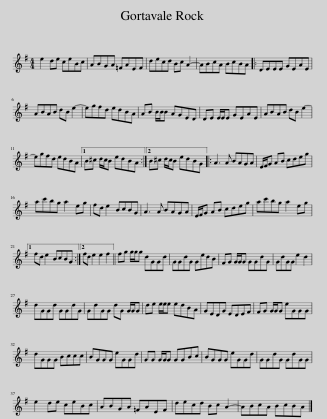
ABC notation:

X:1
L:1/8
M:4/4
I:linebreak $
K:Emin
V:1 treble
V:1
 e2 de ceBc | ABGA =FAEF | decd Bc A2- | ABcA BcBA |: DEEE GEAE |$ %5
 ABAB dB e2- | egfd edBA | AB B/B/B AGED | DE E/E/E GEAE | ABAB dB e2- |$ %10
 egfd edBA |1 B^c d/c/B edBA :|2 B^c d/c/B edBG |: A3 A BAGA | E/F/G AB cdeg |$ %15
 ac'bg a2 eg | fd e2 BcBG | A3 A BAGA | E/F/G AB cdeg | ac'bg a2 eg |1$ %20
 fd e2 BcBG :|2 fd e2 e2 f2 || fg g/g/g dGGd | GGdG GedB | FG G/G/G GGdG | %25
 GdGG e2 d2 |$ dGGd GGdG | GdGG dG G/G/G | de e/e/e edBA | GEDG EDEF | %30
 FG G/G/G eGGG |$ dGGG Bccc | BGGG eGGd | GG G/G/G GGBc | BGGG eGGd | %35
 GGdG GdGG |$ e2 de ceBc | ABGA =FAEF | decd Bc A2- | ABcA BcBA |] %40
